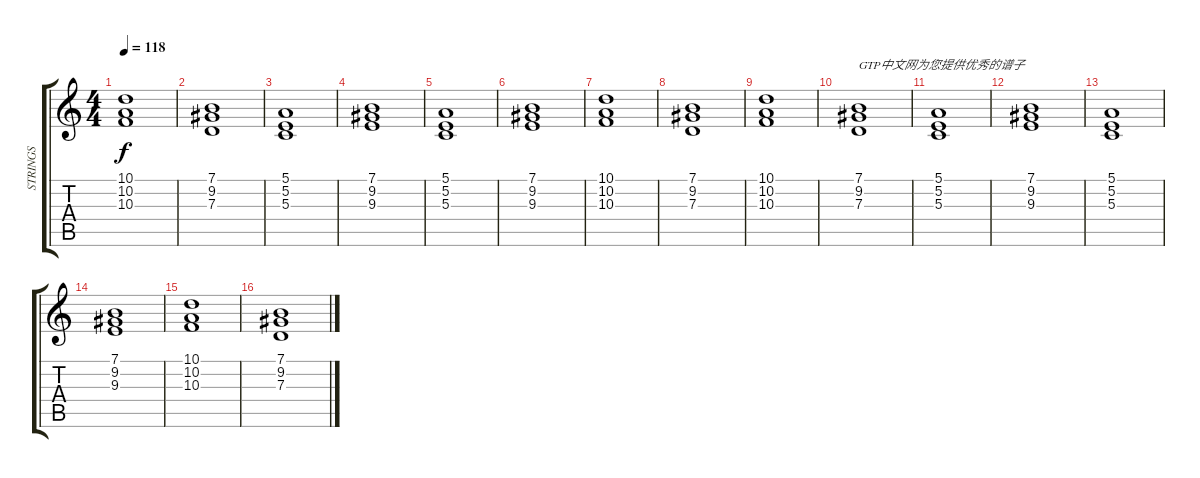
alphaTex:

\track ("STRINGS" "STRINGS") {instrument synthstrings1}
\staff {score tabs}
\tuning (E4 B3 G3 D3 A2 E2) {hide}
\ts (4 4)
\tempo 118
\clef g2
\ks c
(10.1 10.2 10.3).1{dy f} |
(7.1 9.2 7.3).1 |
(5.1 5.2 5.3).1 |
(7.1 9.2 9.3).1 |
(5.1 5.2 5.3).1 |
(7.1 9.2 9.3).1 |
(10.1 10.2 10.3).1 |
(7.1 9.2 7.3).1 |
(10.1 10.2 10.3).1 |
(7.1 9.2 7.3).1{txt "GTP中文网为您提供优秀的谱子"} |
(5.1 5.2 5.3).1 |
(7.1 9.2 9.3).1 |
(5.1 5.2 5.3).1 |
(7.1 9.2 9.3).1 |
(10.1 10.2 10.3).1 |
(7.1 9.2 7.3).1
